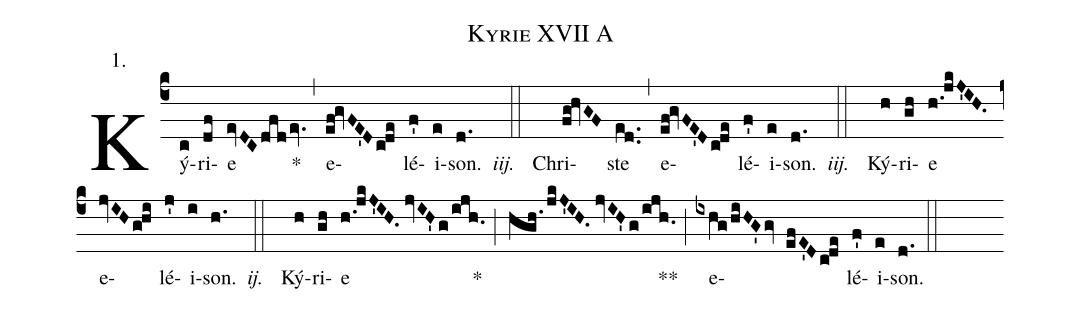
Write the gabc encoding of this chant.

name:Kyrie XVII A;
annotation:1.;
%%
(c4) Ký(c)ri(df)e(evDCdfdev.) *(,) e(ef!gvFE'Dc!de)lé(f')i(e)son.(d.) <i>iij.</i> (::)

Chri(fg!hvGF)ste(ed..) (,) e(ef!gvFE'Dc!de)lé(f')i(e)son.(d.) <i>iij.</i> (::)

Ký(h)ri(gh)e(h.!jkJ'IH.) e(jvIHg!hi)lé(j')i(i)son.(h.) <i>ij.</i> (::)

Ký(h)ri(gh)e(h.!jkJ'IH.!//jvIH'g!/ijh.) *(;) (hgh.jkJ'IH.//jvIH'g!/ijh.) **(;) e(ixhg!/hiHG'gv efE'Dc!de)lé(f')i(e)son.(d.) (::)
